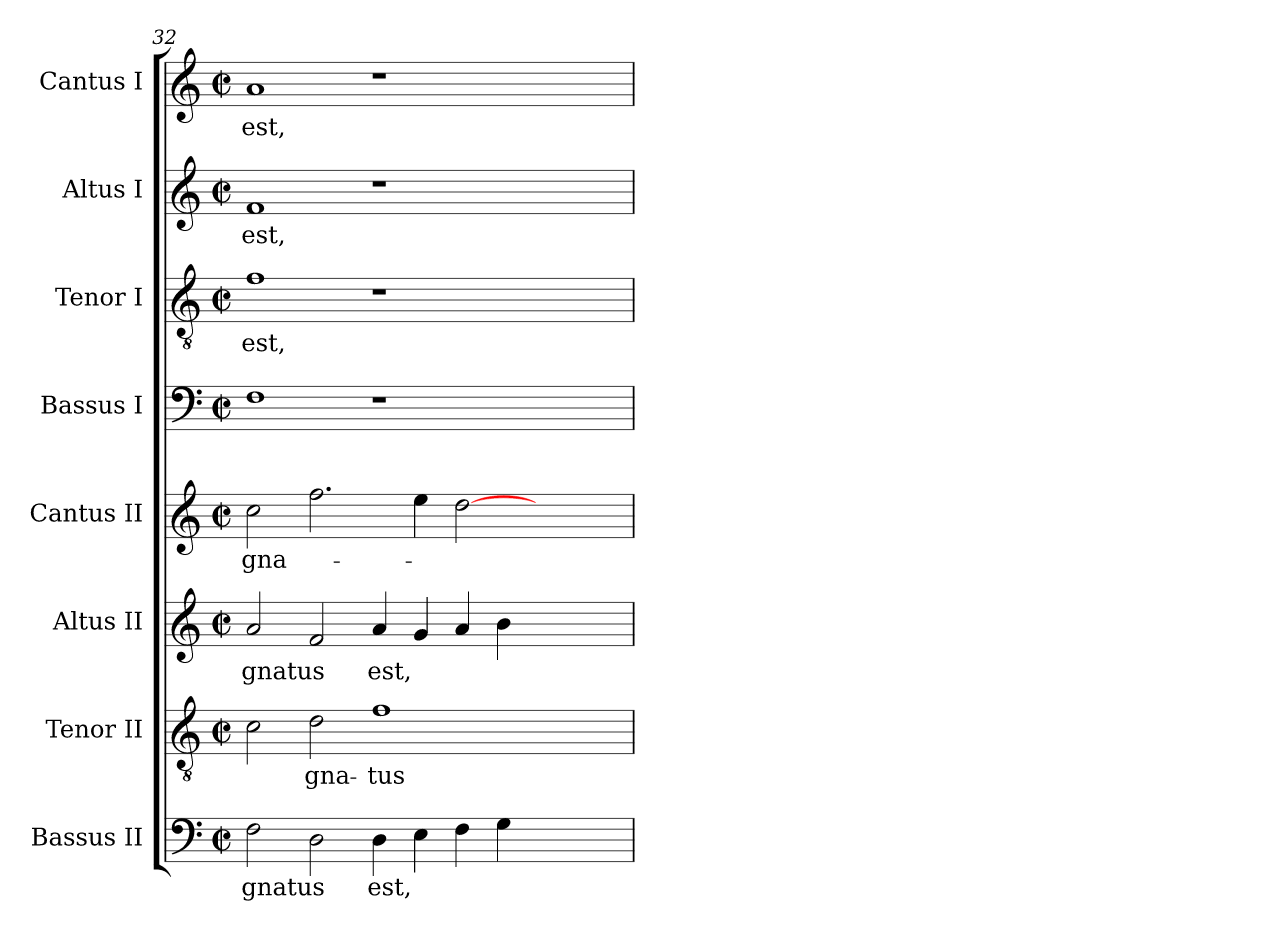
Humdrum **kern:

**kern	**text	**kern	**text	**kern	**text	**kern	**text	**kern	**kern	**text	**kern	**text	**kern	**text
*part8	*part8	*part7	*part7	*part6	*part6	*part5	*part5	*part4	*part3	*part3	*part2	*part2	*part1	*part1
*staff8	*staff8	*staff7	*staff7	*staff6	*staff6	*staff5	*staff5	*staff4	*staff3	*staff3	*staff2	*staff2	*staff1	*staff1
*I"Bassus II	*	*I"Tenor II	*	*I"Altus II	*	*I"Cantus II	*	*I"Bassus I	*I"Tenor I	*	*I"Altus I	*	*I"Cantus I	*
*clefF4	*	*clefGv2	*	*clefG2	*	*clefG2	*	*clefF4	*clefGv2	*	*clefG2	*	*clefG2	*
*M2/2	*	*M2/2	*	*M2/2	*	*M2/2	*	*M2/2	*M2/2	*	*M2/2	*	*M2/2	*
*met(c|)	*	*met(c|)	*	*met(c|)	*	*met(c|)	*	*met(c|)	*met(c|)	*	*met(c|)	*	*met(c|)	*
=32	=32	=32	=32	=32	=32	=32	=32	=32	=32	=32	=32	=32	=32	=32
!	!LO:LY:b:cj	!	!	!	!LO:LY:b:cj	!	!LO:LY:b	!	!	!LO:LY:b:cj	!	!LO:LY:b:cj	!	!LO:LY:b:cj
2F\	gnatus	2c\	.	2a/	gnatus	2cc\	-gna-	1F	1f	est,	1f	est,	1a	est,
!	!	!	!LO:LY:b:cj	!	!	!	!	!	!	!	!	!	!	!
2D\	.	2d\	-gna-	2f/	.	2.ff\	.	.	.	.	.	.	.	.
!	!LO:LY:b	!	!LO:LY:b:cj	!	!LO:LY:b	!	!	!LO:N:vis=1	!LO:N:vis=1	!	!LO:N:vis=1	!	!LO:N:vis=1	!
4D\	est,	1f	-tus	4a/	est,	.	.	0r	0r	.	0r	.	0r	.
4E\	.	.	.	4g/	.	4ee\	.	.	.	.	.	.	.	.
4F\	.	.	.	4a/	.	[>2dd\	.	.	.	.	.	.	.	.
4G\	.	.	.	4b\	.	.	.	.	.	.	.	.	.	.
1ryy	.	1ryy	.	1ryy	.	1ryy	.	.	.	.	.	.	.	.
=	=	=	=	=	=	=	=	=	=	=	=	=	=	=
*-	*-	*-	*-	*-	*-	*-	*-	*-	*-	*-	*-	*-	*-	*-
